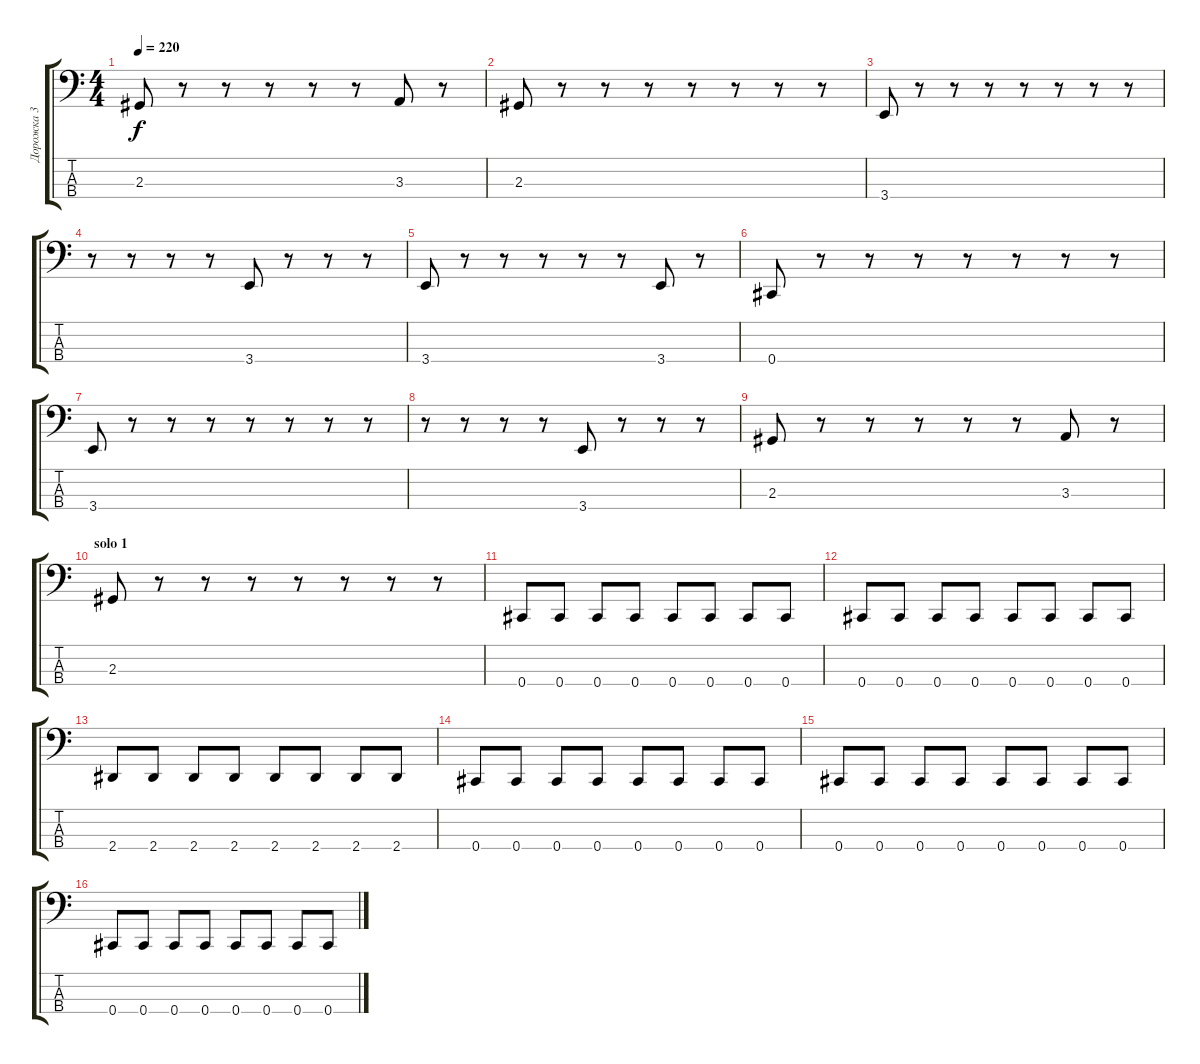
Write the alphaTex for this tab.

\track ("Дорожка 3" "Дорожка 3") {instrument electricbassfinger}
\staff {score tabs}
\tuning (E2 B1 Gb1 Db1) {hide}
\ts (4 4)
\tempo 220
\clef f4
\ks c
2.3.8{dy f} r.8 r.8 r.8 r.8 r.8 3.3.8 r.8 |
2.3.8 r.8 r.8 r.8 r.8 r.8 r.8 r.8 |
3.4.8 r.8 r.8 r.8 r.8 r.8 r.8 r.8 |
r.8 r.8 r.8 r.8 3.4.8 r.8 r.8 r.8 |
3.4.8 r.8 r.8 r.8 r.8 r.8 3.4.8 r.8 |
0.4.8 r.8 r.8 r.8 r.8 r.8 r.8 r.8 |
3.4.8 r.8 r.8 r.8 r.8 r.8 r.8 r.8 |
r.8 r.8 r.8 r.8 3.4.8 r.8 r.8 r.8 |
2.3.8 r.8 r.8 r.8 r.8 r.8 3.3.8 r.8 |
\section ("" "solo 1")
2.3.8 r.8 r.8 r.8 r.8 r.8 r.8 r.8 |
0.4.8 0.4.8 0.4.8 0.4.8 0.4.8 0.4.8 0.4.8 0.4.8 |
0.4.8 0.4.8 0.4.8 0.4.8 0.4.8 0.4.8 0.4.8 0.4.8 |
2.4.8 2.4.8 2.4.8 2.4.8 2.4.8 2.4.8 2.4.8 2.4.8 |
0.4.8 0.4.8 0.4.8 0.4.8 0.4.8 0.4.8 0.4.8 0.4.8 |
0.4.8 0.4.8 0.4.8 0.4.8 0.4.8 0.4.8 0.4.8 0.4.8 |
0.4.8 0.4.8 0.4.8 0.4.8 0.4.8 0.4.8 0.4.8 0.4.8
